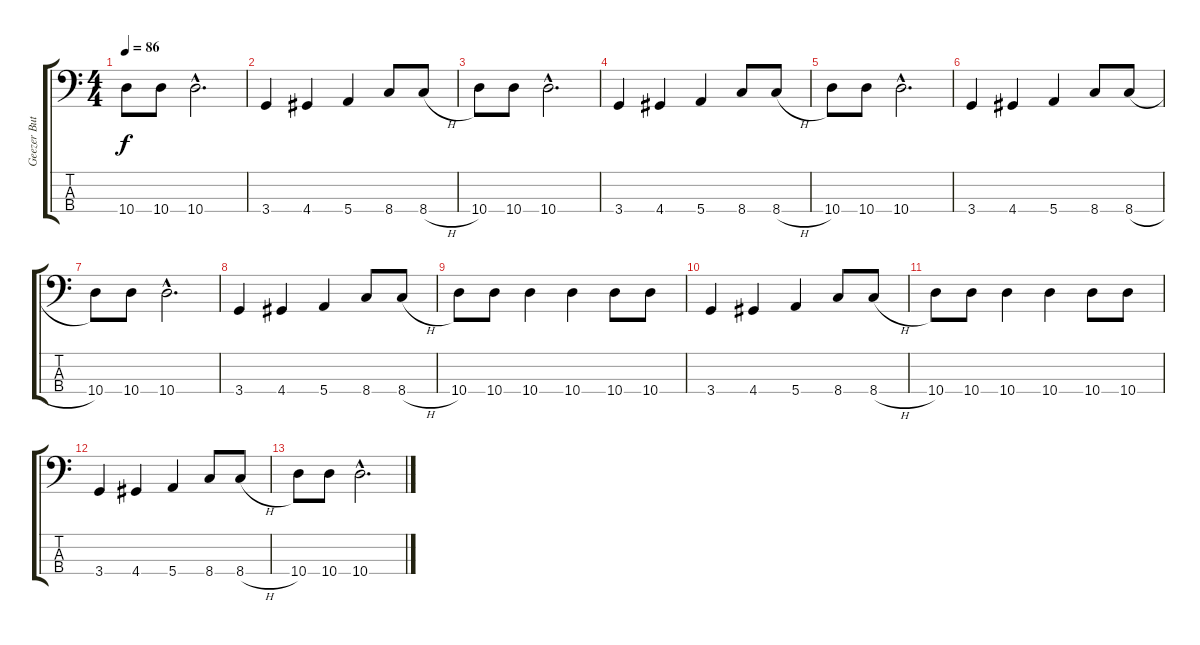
\track ("Geezer Butler" "Geezer But") {instrument electricbassfinger}
\staff {score tabs}
\tuning (G2 D2 A1 E1) {hide}
\ts (4 4)
\tempo 86
\clef f4
\ks c
10.4.8{dy f} 10.4.8 10.4{hac}.2{d} |
3.4.4 4.4.4 5.4.4 8.4.8 8.4{h}.8 |
10.4.8 10.4.8 10.4{hac}.2{d} |
3.4.4 4.4.4 5.4.4 8.4.8 8.4{h}.8 |
10.4.8 10.4.8 10.4{hac}.2{d} |
3.4.4 4.4.4 5.4.4 8.4.8 8.4{h}.8 |
10.4.8 10.4.8 10.4{hac}.2{d} |
3.4.4 4.4.4 5.4.4 8.4.8 8.4{h}.8 |
10.4.8 10.4.8 10.4.4 10.4.4 10.4.8 10.4.8 |
3.4.4 4.4.4 5.4.4 8.4.8 8.4{h}.8 |
10.4.8 10.4.8 10.4.4 10.4.4 10.4.8 10.4.8 |
3.4.4 4.4.4 5.4.4 8.4.8 8.4{h}.8 |
10.4.8 10.4.8 10.4{hac}.2{d}
